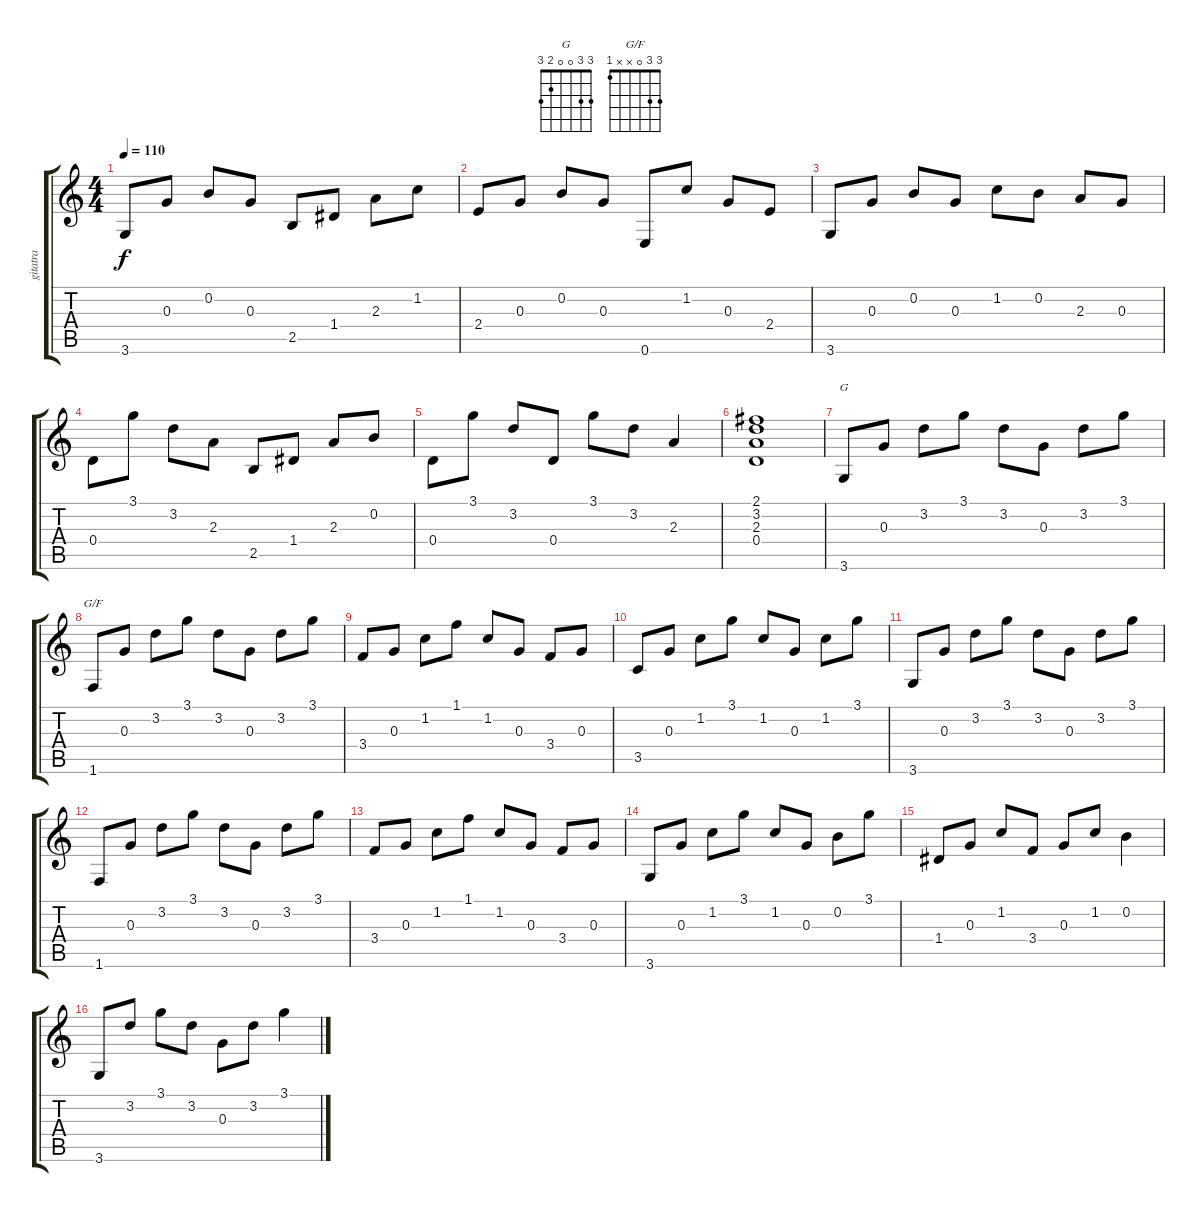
\track ("gitatra" "gitatra") {instrument overdrivenguitar}
\staff {score tabs}
\tuning (E4 B3 G3 D3 A2 E2) {hide}
\chord ("G" 3 3 0 0 2 3)
\chord ("G/F" 3 3 0 x x 1)
\ts (4 4)
\tempo 110
\clef g2
\ks c
3.6.8{dy f} 0.3.8 0.2.8 0.3.8 2.5.8 1.4.8 2.3.8 1.2.8 |
2.4.8 0.3.8 0.2.8 0.3.8 0.6.8 1.2.8 0.3.8 2.4.8 |
3.6.8 0.3.8 0.2.8 0.3.8 1.2.8 0.2.8 2.3.8 0.3.8 |
0.4.8 3.1.8 3.2.8 2.3.8 2.5.8 1.4.8 2.3.8 0.2.8 |
0.4.8 3.1.8 3.2.8 0.4.8 3.1.8 3.2.8 2.3.4 |
(2.1 3.2 2.3 0.4).1 |
3.6.8{ch "G"} 0.3.8 3.2.8 3.1.8 3.2.8 0.3.8 3.2.8 3.1.8 |
1.6.8{ch "G/F"} 0.3.8 3.2.8 3.1.8 3.2.8 0.3.8 3.2.8 3.1.8 |
3.4.8 0.3.8 1.2.8 1.1.8 1.2.8 0.3.8 3.4.8 0.3.8 |
3.5.8 0.3.8 1.2.8 3.1.8 1.2.8 0.3.8 1.2.8 3.1.8 |
3.6.8 0.3.8 3.2.8 3.1.8 3.2.8 0.3.8 3.2.8 3.1.8 |
1.6.8 0.3.8 3.2.8 3.1.8 3.2.8 0.3.8 3.2.8 3.1.8 |
3.4.8 0.3.8 1.2.8 1.1.8 1.2.8 0.3.8 3.4.8 0.3.8 |
3.6.8 0.3.8 1.2.8 3.1.8 1.2.8 0.3.8 0.2.8 3.1.8 |
1.4.8 0.3.8 1.2.8 3.4.8 0.3.8 1.2.8 0.2.4 |
3.6.8 3.2.8 3.1.8 3.2.8 0.3.8 3.2.8 3.1.4
